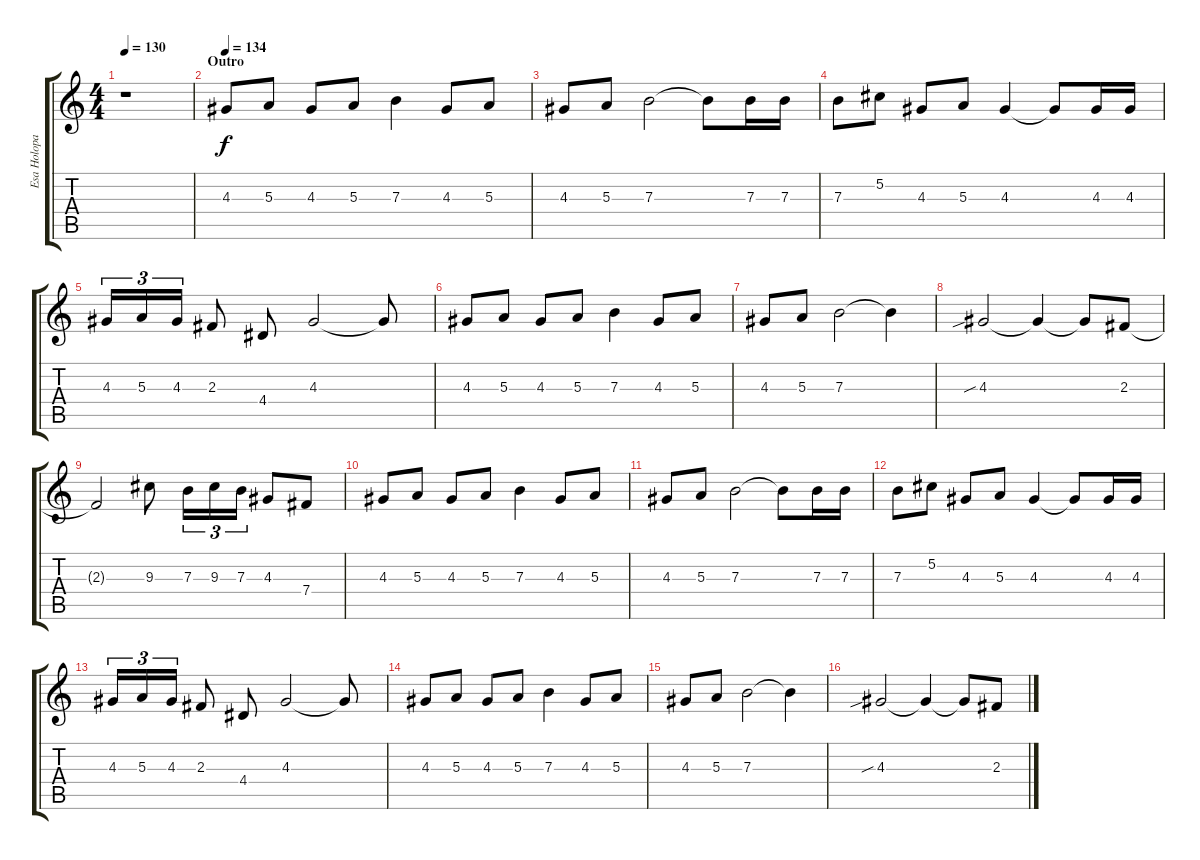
\track ("Esa Holopainen" "Esa Holopa") {instrument distortionguitar}
\staff {score tabs}
\tuning (Db4 Ab3 E3 B2 Gb2 Db2) {hide}
\ts (4 4)
\tempo 130
\clef g2
\ks c
r.1{dy f} |
\section ("" "Outro")
\tempo 134
4.3.8 5.3.8 4.3.8 5.3.8 7.3.4 4.3.8 5.3.8 |
4.3.8 5.3.8 7.3.2 7.3{t}.8 7.3.16 7.3.16 |
7.3.8 5.2.8 4.3.8 5.3.8 4.3.4 4.3{t}.8 4.3.16 4.3.16 |
4.3.16{tu (3 2)} 5.3.16{tu (3 2)} 4.3.16{tu (3 2)} 2.3.8 4.4.8 4.3.2 4.3{t}.8 |
4.3.8 5.3.8 4.3.8 5.3.8 7.3.4 4.3.8 5.3.8 |
4.3.8 5.3.8 7.3.2 7.3{t}.4 |
4.3{sib}.2 4.3{t}.4 4.3{t}.8 2.3.8 |
2.3{t}.2 9.3.8 7.3.16{tu (3 2)} 9.3.16{tu (3 2)} 7.3.16{tu (3 2)} 4.3.8 7.4.8 |
4.3.8 5.3.8 4.3.8 5.3.8 7.3.4 4.3.8 5.3.8 |
4.3.8 5.3.8 7.3.2 7.3{t}.8 7.3.16 7.3.16 |
7.3.8 5.2.8 4.3.8 5.3.8 4.3.4 4.3{t}.8 4.3.16 4.3.16 |
4.3.16{tu (3 2)} 5.3.16{tu (3 2)} 4.3.16{tu (3 2)} 2.3.8 4.4.8 4.3.2 4.3{t}.8 |
4.3.8 5.3.8 4.3.8 5.3.8 7.3.4 4.3.8 5.3.8 |
4.3.8 5.3.8 7.3.2 7.3{t}.4 |
4.3{sib}.2 4.3{t}.4 4.3{t}.8 2.3.8
